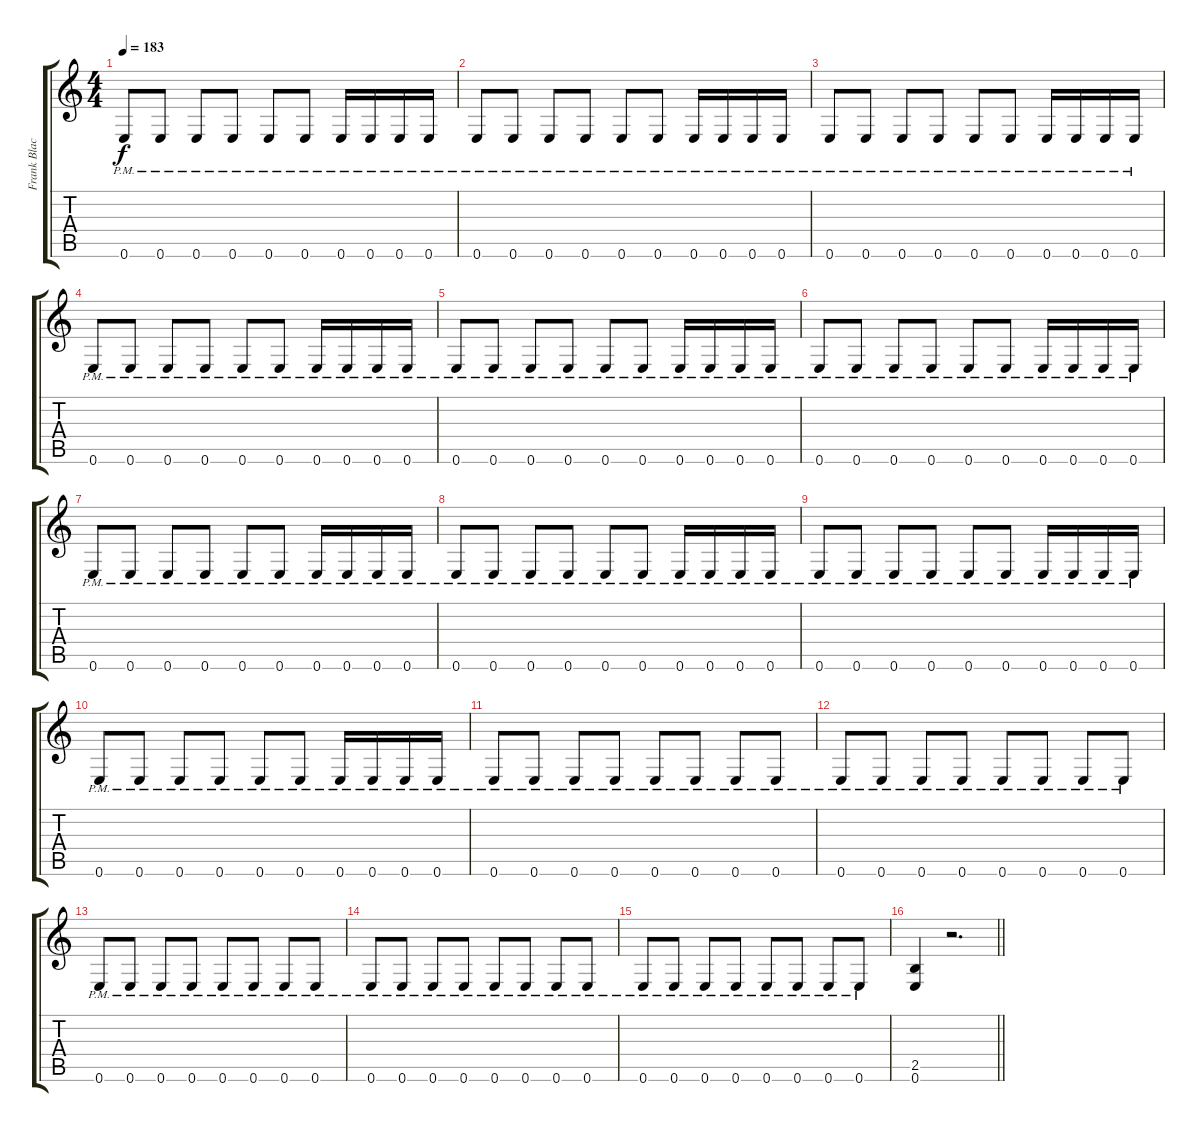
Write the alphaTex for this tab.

\track ("Frank Blackfire" "Frank Blac") {instrument distortionguitar}
\staff {score tabs}
\tuning (E4 B3 G3 D3 A2 E2) {hide}
\ts (4 4)
\tempo 183
\clef g2
\ks c
0.6{pm}.8{dy f} 0.6{pm}.8 0.6{pm}.8 0.6{pm}.8 0.6{pm}.8 0.6{pm}.8 0.6{pm}.16 0.6{pm}.16 0.6{pm}.16 0.6{pm}.16 |
0.6{pm}.8 0.6{pm}.8 0.6{pm}.8 0.6{pm}.8 0.6{pm}.8 0.6{pm}.8 0.6{pm}.16 0.6{pm}.16 0.6{pm}.16 0.6{pm}.16 |
0.6{pm}.8 0.6{pm}.8 0.6{pm}.8 0.6{pm}.8 0.6{pm}.8 0.6{pm}.8 0.6{pm}.16 0.6{pm}.16 0.6{pm}.16 0.6{pm}.16 |
0.6{pm}.8 0.6{pm}.8 0.6{pm}.8 0.6{pm}.8 0.6{pm}.8 0.6{pm}.8 0.6{pm}.16 0.6{pm}.16 0.6{pm}.16 0.6{pm}.16 |
0.6{pm}.8 0.6{pm}.8 0.6{pm}.8 0.6{pm}.8 0.6{pm}.8 0.6{pm}.8 0.6{pm}.16 0.6{pm}.16 0.6{pm}.16 0.6{pm}.16 |
0.6{pm}.8 0.6{pm}.8 0.6{pm}.8 0.6{pm}.8 0.6{pm}.8 0.6{pm}.8 0.6{pm}.16 0.6{pm}.16 0.6{pm}.16 0.6{pm}.16 |
0.6{pm}.8 0.6{pm}.8 0.6{pm}.8 0.6{pm}.8 0.6{pm}.8 0.6{pm}.8 0.6{pm}.16 0.6{pm}.16 0.6{pm}.16 0.6{pm}.16 |
0.6{pm}.8 0.6{pm}.8 0.6{pm}.8 0.6{pm}.8 0.6{pm}.8 0.6{pm}.8 0.6{pm}.16 0.6{pm}.16 0.6{pm}.16 0.6{pm}.16 |
0.6{pm}.8 0.6{pm}.8 0.6{pm}.8 0.6{pm}.8 0.6{pm}.8 0.6{pm}.8 0.6{pm}.16 0.6{pm}.16 0.6{pm}.16 0.6{pm}.16 |
0.6{pm}.8 0.6{pm}.8 0.6{pm}.8 0.6{pm}.8 0.6{pm}.8 0.6{pm}.8 0.6{pm}.16 0.6{pm}.16 0.6{pm}.16 0.6{pm}.16 |
0.6{pm}.8 0.6{pm}.8 0.6{pm}.8 0.6{pm}.8 0.6{pm}.8 0.6{pm}.8 0.6{pm}.8 0.6{pm}.8 |
0.6{pm}.8 0.6{pm}.8 0.6{pm}.8 0.6{pm}.8 0.6{pm}.8 0.6{pm}.8 0.6{pm}.8 0.6{pm}.8 |
0.6{pm}.8 0.6{pm}.8 0.6{pm}.8 0.6{pm}.8 0.6{pm}.8 0.6{pm}.8 0.6{pm}.8 0.6{pm}.8 |
0.6{pm}.8 0.6{pm}.8 0.6{pm}.8 0.6{pm}.8 0.6{pm}.8 0.6{pm}.8 0.6{pm}.8 0.6{pm}.8 |
0.6{pm}.8 0.6{pm}.8 0.6{pm}.8 0.6{pm}.8 0.6{pm}.8 0.6{pm}.8 0.6{pm}.8 0.6{pm}.8 |
\barLineRight lightlight
(2.5 0.6).4 r.2{d}
